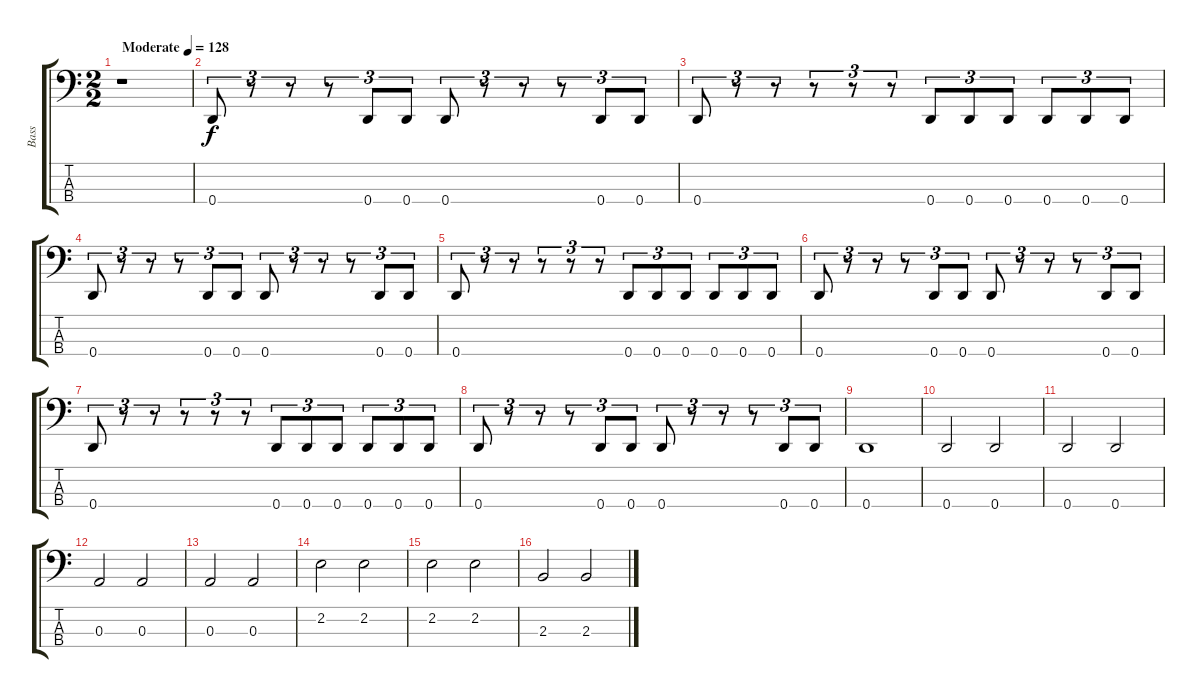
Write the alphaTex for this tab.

\track ("Bass" "Bass") {instrument electricbasspick}
\staff {score tabs}
\tuning (G2 D2 A1 D1) {hide}
\ts (2 2)
\tempo (128 "Moderate")
\clef f4
\ks c
r.1{dy f instrument electricbasspick} |
0.4.8{tu (3 2)} r.8{tu (3 2)} r.8{tu (3 2)} r.8{tu (3 2)} 0.4.8{tu (3 2)} 0.4.8{tu (3 2)} 0.4.8{tu (3 2)} r.8{tu (3 2)} r.8{tu (3 2)} r.8{tu (3 2)} 0.4.8{tu (3 2)} 0.4.8{tu (3 2)} |
0.4.8{tu (3 2)} r.8{tu (3 2)} r.8{tu (3 2)} r.8{tu (3 2)} r.8{tu (3 2)} r.8{tu (3 2)} 0.4.8{tu (3 2)} 0.4.8{tu (3 2)} 0.4.8{tu (3 2)} 0.4.8{tu (3 2)} 0.4.8{tu (3 2)} 0.4.8{tu (3 2)} |
0.4.8{tu (3 2)} r.8{tu (3 2)} r.8{tu (3 2)} r.8{tu (3 2)} 0.4.8{tu (3 2)} 0.4.8{tu (3 2)} 0.4.8{tu (3 2)} r.8{tu (3 2)} r.8{tu (3 2)} r.8{tu (3 2)} 0.4.8{tu (3 2)} 0.4.8{tu (3 2)} |
0.4.8{tu (3 2)} r.8{tu (3 2)} r.8{tu (3 2)} r.8{tu (3 2)} r.8{tu (3 2)} r.8{tu (3 2)} 0.4.8{tu (3 2)} 0.4.8{tu (3 2)} 0.4.8{tu (3 2)} 0.4.8{tu (3 2)} 0.4.8{tu (3 2)} 0.4.8{tu (3 2)} |
0.4.8{tu (3 2)} r.8{tu (3 2)} r.8{tu (3 2)} r.8{tu (3 2)} 0.4.8{tu (3 2)} 0.4.8{tu (3 2)} 0.4.8{tu (3 2)} r.8{tu (3 2)} r.8{tu (3 2)} r.8{tu (3 2)} 0.4.8{tu (3 2)} 0.4.8{tu (3 2)} |
0.4.8{tu (3 2)} r.8{tu (3 2)} r.8{tu (3 2)} r.8{tu (3 2)} r.8{tu (3 2)} r.8{tu (3 2)} 0.4.8{tu (3 2)} 0.4.8{tu (3 2)} 0.4.8{tu (3 2)} 0.4.8{tu (3 2)} 0.4.8{tu (3 2)} 0.4.8{tu (3 2)} |
0.4.8{tu (3 2)} r.8{tu (3 2)} r.8{tu (3 2)} r.8{tu (3 2)} 0.4.8{tu (3 2)} 0.4.8{tu (3 2)} 0.4.8{tu (3 2)} r.8{tu (3 2)} r.8{tu (3 2)} r.8{tu (3 2)} 0.4.8{tu (3 2)} 0.4.8{tu (3 2)} |
0.4.1 |
0.4.2 0.4.2 |
0.4.2 0.4.2 |
0.3.2 0.3.2 |
0.3.2 0.3.2 |
2.2.2 2.2.2 |
2.2.2 2.2.2 |
2.3.2 2.3.2
